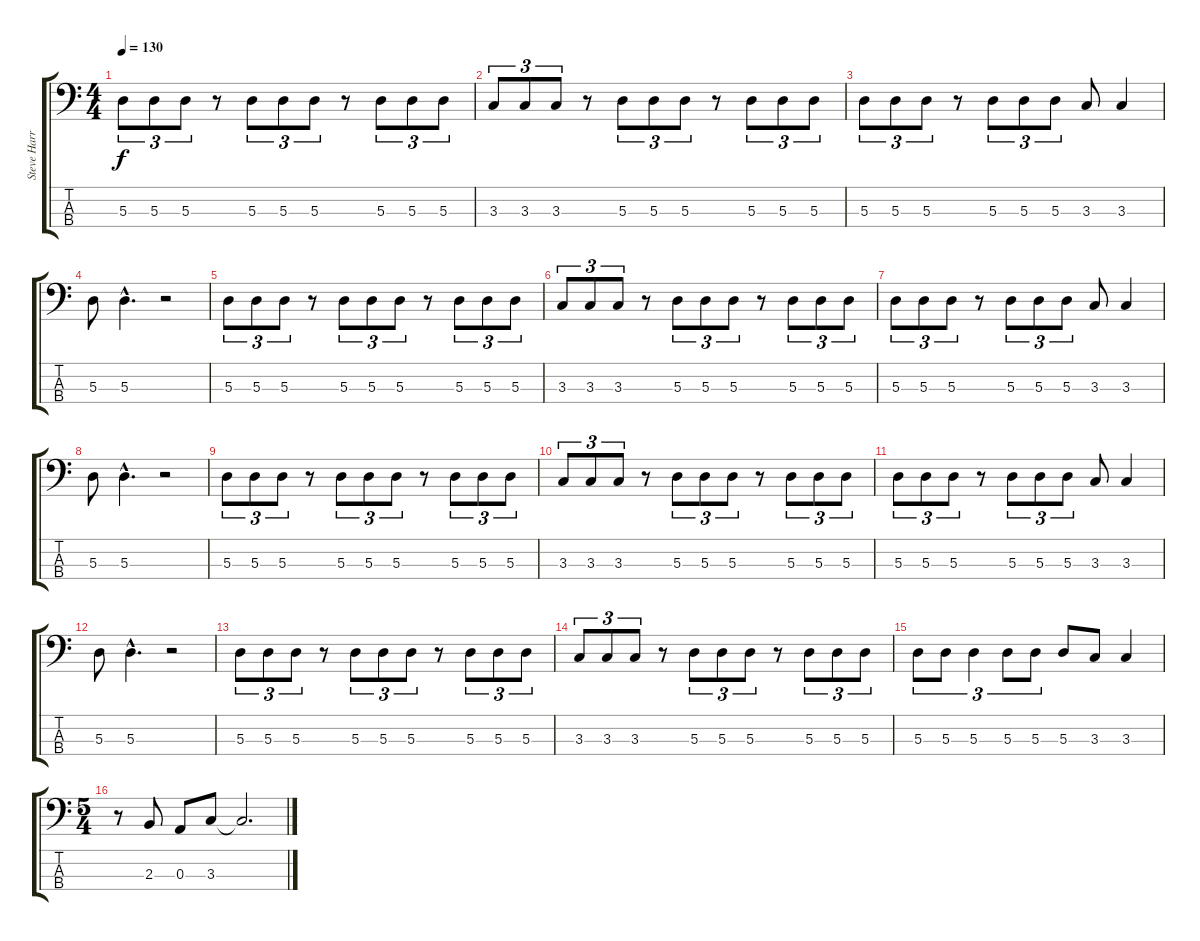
\track ("Steve Harris" "Steve Harr") {instrument electricbasspick}
\staff {score tabs}
\tuning (G2 D2 A1 E1) {hide}
\ts (4 4)
\tempo 130
\clef f4
\ks c
5.3.8{tu (3 2) dy f} 5.3.8{tu (3 2)} 5.3.8{tu (3 2)} r.8 5.3.8{tu (3 2)} 5.3.8{tu (3 2)} 5.3.8{tu (3 2)} r.8 5.3.8{tu (3 2)} 5.3.8{tu (3 2)} 5.3.8{tu (3 2)} |
3.3.8{tu (3 2)} 3.3.8{tu (3 2)} 3.3.8{tu (3 2)} r.8 5.3.8{tu (3 2)} 5.3.8{tu (3 2)} 5.3.8{tu (3 2)} r.8 5.3.8{tu (3 2)} 5.3.8{tu (3 2)} 5.3.8{tu (3 2)} |
5.3.8{tu (3 2)} 5.3.8{tu (3 2)} 5.3.8{tu (3 2)} r.8 5.3.8{tu (3 2)} 5.3.8{tu (3 2)} 5.3.8{tu (3 2)} 3.3.8 3.3.4 |
5.3.8 5.3{hac}.4{d} r.2 |
5.3.8{tu (3 2)} 5.3.8{tu (3 2)} 5.3.8{tu (3 2)} r.8 5.3.8{tu (3 2)} 5.3.8{tu (3 2)} 5.3.8{tu (3 2)} r.8 5.3.8{tu (3 2)} 5.3.8{tu (3 2)} 5.3.8{tu (3 2)} |
3.3.8{tu (3 2)} 3.3.8{tu (3 2)} 3.3.8{tu (3 2)} r.8 5.3.8{tu (3 2)} 5.3.8{tu (3 2)} 5.3.8{tu (3 2)} r.8 5.3.8{tu (3 2)} 5.3.8{tu (3 2)} 5.3.8{tu (3 2)} |
5.3.8{tu (3 2)} 5.3.8{tu (3 2)} 5.3.8{tu (3 2)} r.8 5.3.8{tu (3 2)} 5.3.8{tu (3 2)} 5.3.8{tu (3 2)} 3.3.8 3.3.4 |
5.3.8 5.3{hac}.4{d} r.2 |
5.3.8{tu (3 2)} 5.3.8{tu (3 2)} 5.3.8{tu (3 2)} r.8 5.3.8{tu (3 2)} 5.3.8{tu (3 2)} 5.3.8{tu (3 2)} r.8 5.3.8{tu (3 2)} 5.3.8{tu (3 2)} 5.3.8{tu (3 2)} |
3.3.8{tu (3 2)} 3.3.8{tu (3 2)} 3.3.8{tu (3 2)} r.8 5.3.8{tu (3 2)} 5.3.8{tu (3 2)} 5.3.8{tu (3 2)} r.8 5.3.8{tu (3 2)} 5.3.8{tu (3 2)} 5.3.8{tu (3 2)} |
5.3.8{tu (3 2)} 5.3.8{tu (3 2)} 5.3.8{tu (3 2)} r.8 5.3.8{tu (3 2)} 5.3.8{tu (3 2)} 5.3.8{tu (3 2)} 3.3.8 3.3.4 |
5.3.8 5.3{hac}.4{d} r.2 |
5.3.8{tu (3 2)} 5.3.8{tu (3 2)} 5.3.8{tu (3 2)} r.8 5.3.8{tu (3 2)} 5.3.8{tu (3 2)} 5.3.8{tu (3 2)} r.8 5.3.8{tu (3 2)} 5.3.8{tu (3 2)} 5.3.8{tu (3 2)} |
3.3.8{tu (3 2)} 3.3.8{tu (3 2)} 3.3.8{tu (3 2)} r.8 5.3.8{tu (3 2)} 5.3.8{tu (3 2)} 5.3.8{tu (3 2)} r.8 5.3.8{tu (3 2)} 5.3.8{tu (3 2)} 5.3.8{tu (3 2)} |
5.3.8{tu (3 2)} 5.3.8{tu (3 2)} 5.3.4{tu (3 2)} 5.3.8{tu (3 2)} 5.3.8{tu (3 2)} 5.3.8 3.3.8 3.3.4 |
\ts (5 4)
r.8 2.3.8 0.3.8 3.3.8 3.3{t}.2{d}
